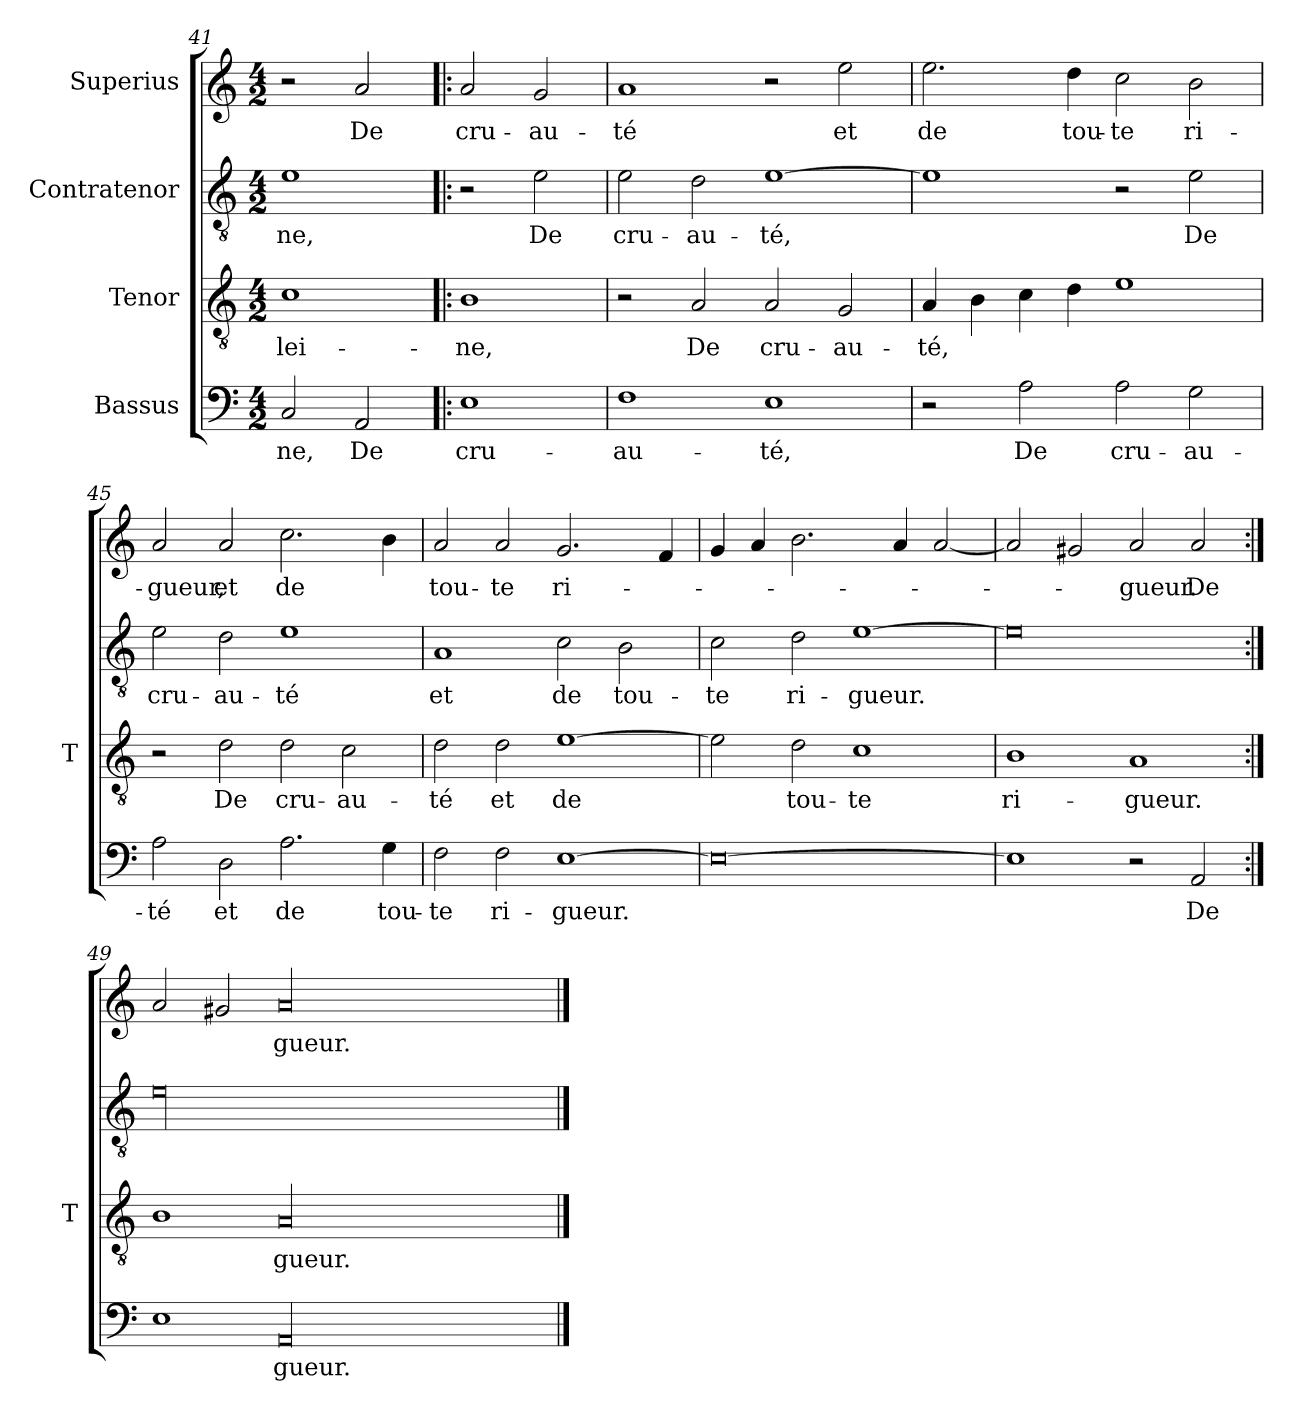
**kern	**text	**kern	**text	**kern	**text	**kern	**text
*part4	*part4	*part3	*part3	*part2	*part2	*part1	*part1
*staff4	*staff4	*staff3	*staff3	*staff2	*staff2	*staff1	*staff1
*I"Bassus	*	*I"Tenor	*	*I"Contratenor	*	*I"Superius	*
*	*	*I'T	*	*	*	*	*
*clefF4	*	*clefGv2	*	*clefGv2	*	*clefG2	*
*k[]	*	*k[]	*	*k[]	*	*k[]	*
*M4/2	*	*M4/2	*	*M4/2	*	*M4/2	*
=41	=41	=41	=41	=41	=41	=41	=41
2C	-ne,	1c	lei-	1e	-ne,	2r	.
2AA	-De	.	.	.	.	2a	-De
=42!|:	=42!|:	=42!|:	=42!|:	=42!|:	=42!|:	=42!|:	=42!|:
1E	cru-	1B	-ne,	2r	.	2a	cru-
.	.	.	.	2e	-De	2g	au-
=43	=43	=43	=43	=43	=43	=43	=43
1F	au-	2r	.	2e	cru-	1a	-té
.	.	2A	-De	2d	au-	.	.
1E	-té,	2A	cru-	[1e	-té,	2r	.
.	.	2G	au-	.	.	2ee	-et
=44	=44	=44	=44	=44	=44	=44	=44
2r	.	4A	-té,	1e]	.	2.ee	-de
.	.	4B	.	.	.	.	.
2A	-De	4c	.	.	.	.	.
.	.	4d	.	.	.	4dd	tou-
2A	cru-	1e	.	2r	.	2cc	-te
2G	au-	.	.	2e	-De	2b	ri-
=45	=45	=45	=45	=45	=45	=45	=45
2A	-té	2r	.	2e	cru-	2a	-gueur,
2D	-et	2d	-De	2d	au-	2a	-et
2.A	-de	2d	cru-	1e	-té	2.cc	-de
.	.	2c	au-	.	.	.	.
4G	tou-	.	.	.	.	4b	.
=46	=46	=46	=46	=46	=46	=46	=46
2F	-te	2d	-té	1A	-et	2a	tou-
2F	ri-	2d	-et	.	.	2a	-te
[1E	-gueur.	[1e	-de	2c	-de	2.g	ri-
.	.	.	.	2B	tou-	.	.
.	.	.	.	.	.	4f	.
=47	=47	=47	=47	=47	=47	=47	=47
0E_	.	2e]	.	2c	-te	4g	.
.	.	.	.	.	.	4a	.
.	.	2d	tou-	2d	ri-	2.b	.
.	.	1c	-te	[1e	-gueur.	.	.
.	.	.	.	.	.	4a	.
.	.	.	.	.	.	[2a	.
=48	=48	=48	=48	=48	=48	=48	=48
1E]	.	1B	ri-	0e]	.	2a]	.
.	.	.	.	.	.	2g#X	.
2r	.	1A	-gueur.	.	.	2a	-gueur.
2AA	-De	.	.	.	.	2a	-De
=49:|!	=49:|!	=49:|!	=49:|!	=49:|!	=49:|!	=49:|!	=49:|!
1E	--	1B	--	00e	.	2a	--
.	.	.	.	.	.	2g#X	.
00AA	-gueur.	00A	-gueur.	.	.	00a	-gueur.
.	.	.	.	1ryy	.	.	.
==	==	==	==	==	==	==	==
*-	*-	*-	*-	*-	*-	*-	*-
